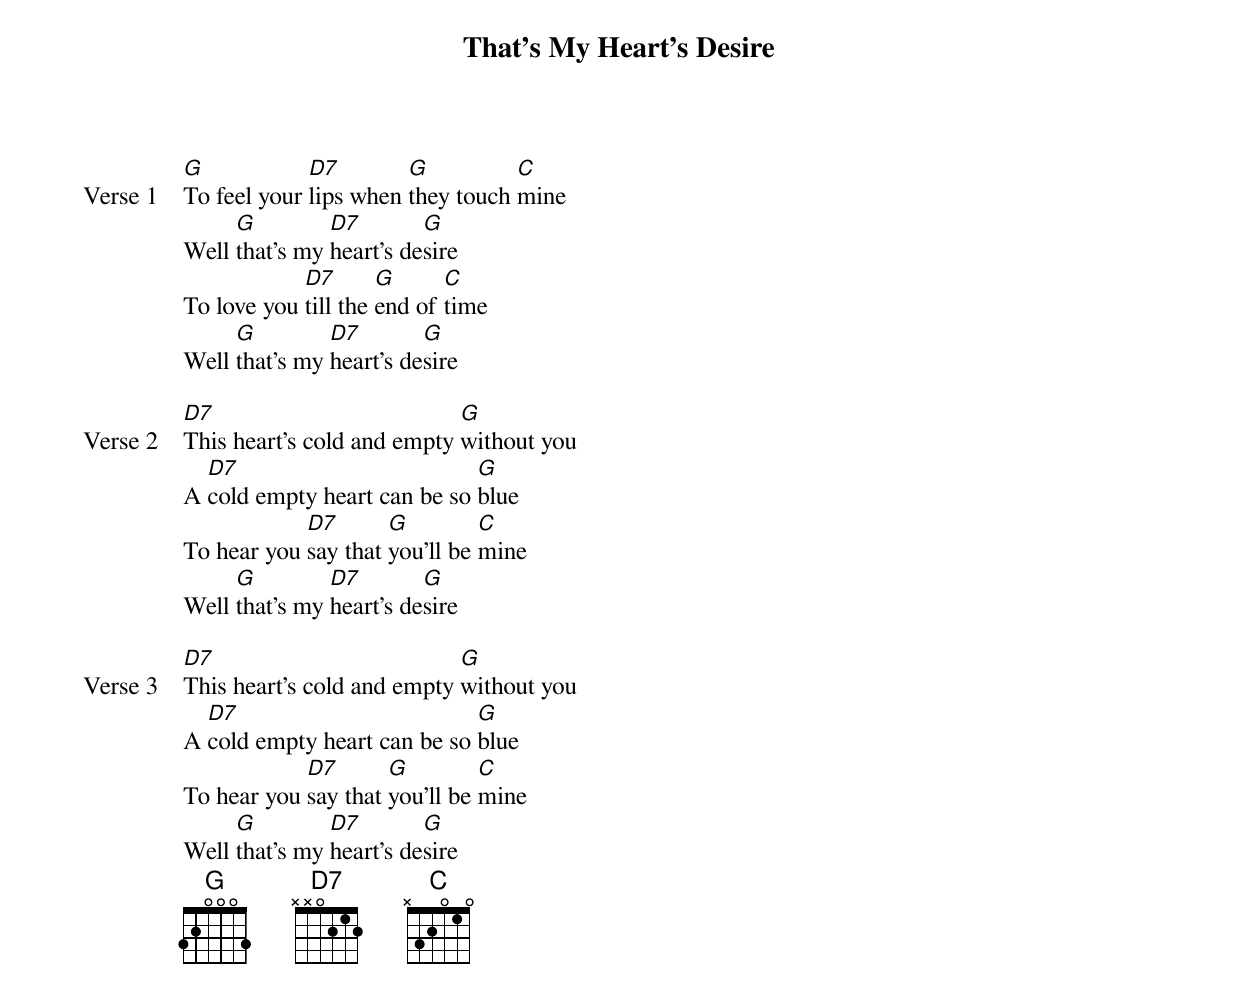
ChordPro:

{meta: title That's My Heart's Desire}
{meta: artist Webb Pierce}
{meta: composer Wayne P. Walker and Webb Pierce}
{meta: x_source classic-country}
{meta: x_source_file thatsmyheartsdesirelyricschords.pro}
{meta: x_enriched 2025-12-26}

{start_of_verse: Verse 1}
[G]To feel your [D7]lips when [G]they touch [C]mine
Well [G]that's my [D7]heart's de[G]sire
To love you [D7]till the [G]end of [C]time
Well [G]that's my [D7]heart's de[G]sire
{end_of_verse}

{start_of_verse: Verse 2}
[D7]This heart's cold and empty [G]without you
A [D7]cold empty heart can be so [G]blue
To hear you [D7]say that [G]you'll be [C]mine
Well [G]that's my [D7]heart's de[G]sire
{end_of_verse}

{start_of_verse: Verse 3}
[D7]This heart's cold and empty [G]without you
A [D7]cold empty heart can be so [G]blue
To hear you [D7]say that [G]you'll be [C]mine
Well [G]that's my [D7]heart's de[G]sire
{end_of_verse}
